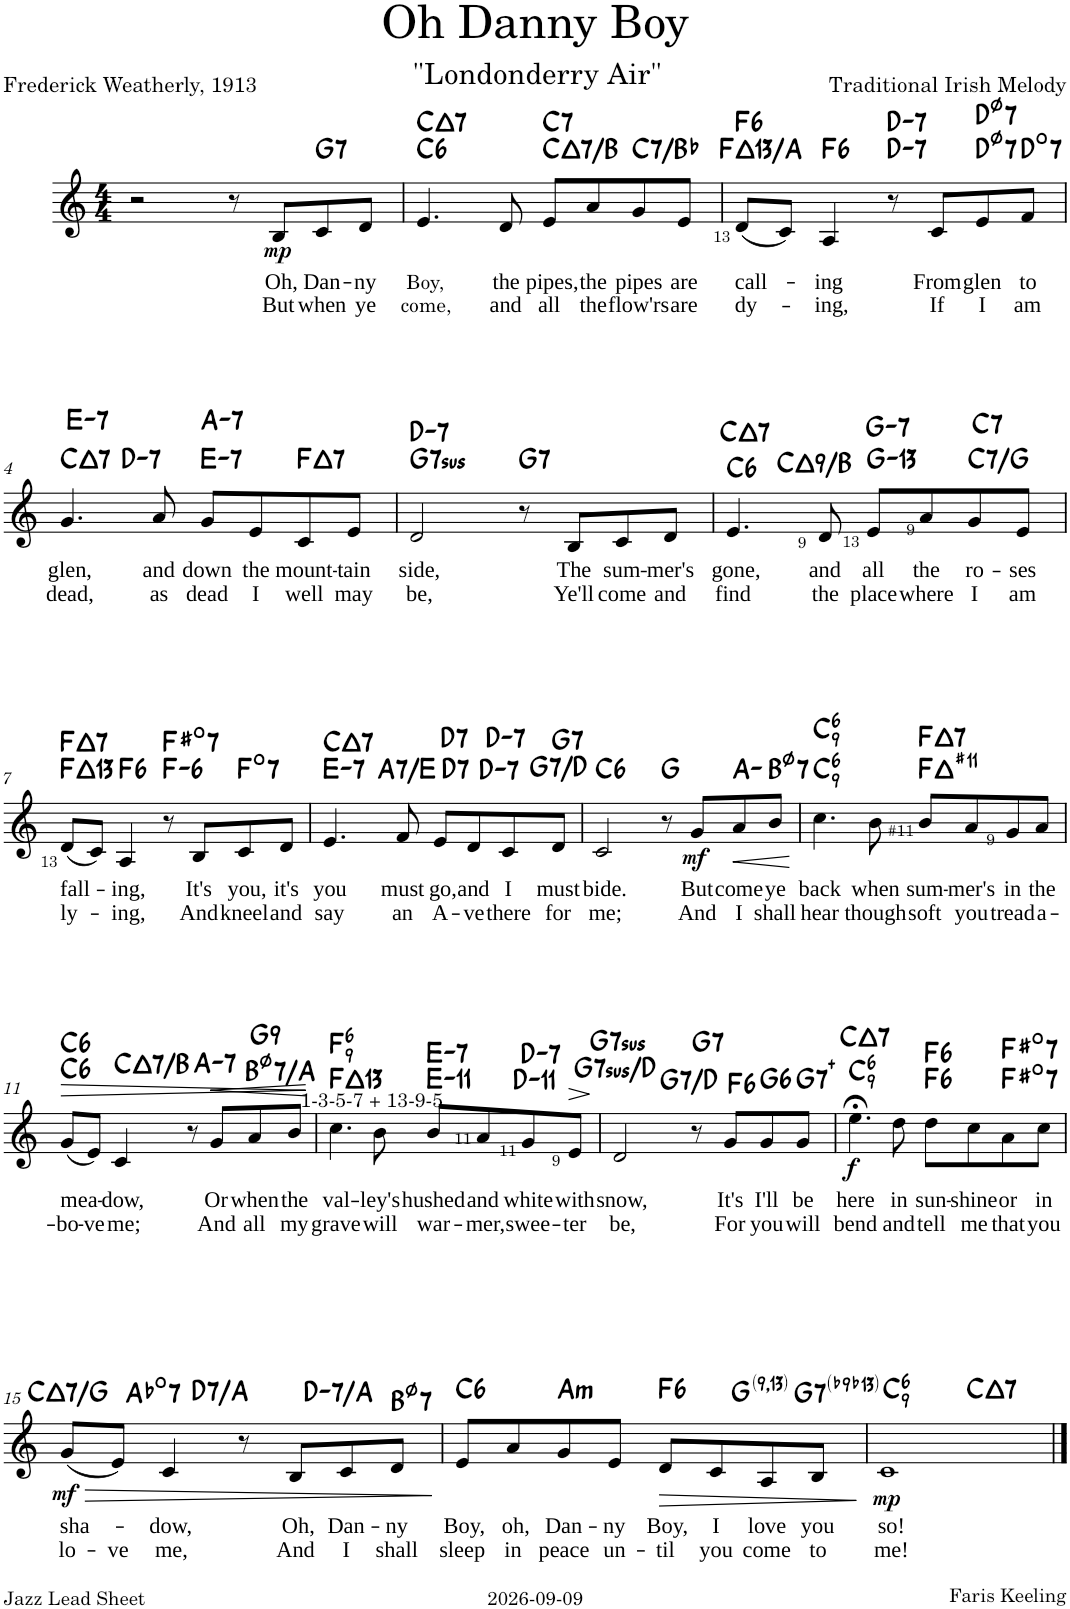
**kern	**text	**text	**dynam	**harte
*part1	*part1	*part1	*part1	*part1
*staff1	*staff1	*staff1	*staff1	*
*I"Piano	*	*	*	*
*I'Pno.	*	*	*	*
*clefG2	*	*	*	*
*k[]	*	*	*	*
*M4/4	*	*	*	*
=1	=1	=1	=1	=1
2r	.	.	.	.
8r	.	.	.	.
!	!LO:LY:b	!LO:LY:b	!LO:DY:b	!
8B/L	Oh,	But	mp	.
!	!LO:LY:b	!LO:LY:b	!	!LO:H:kt=7
8c/	Dan-	when	.	G:7
!	!LO:LY:b	!LO:LY:b	!	!
8d/J	-ny	ye	.	.
=2	=2	=2	=2	=2
!	!LO:LY:b	!LO:LY:b	!	!LO:H:n=1:kt=6
!	!	!	!	!LO:H:n=2:kt=7
4.e/	Boy,	come,	.	C:maj6 C:maj7
!	!LO:LY:b	!LO:LY:b	!	!
8d/	the	and	.	.
!	!LO:LY:b	!LO:LY:b	!	!LO:H:n=1:kt=7
!	!	!	!	!LO:H:n=2:kt=7
8e/L	pipes,	all	.	C:maj7/7 C:7
!	!LO:LY:b	!LO:LY:b	!	!
8a/	the	the	.	.
!	!LO:LY:b	!LO:LY:b	!	!LO:H:kt=7
8g/	pipes	flow'rs	.	C:7/b7
!	!LO:LY:b	!LO:LY:b	!	!
8e/J	are	are	.	.
=3	=3	=3	=3	=3
!	!LO:LY:b	!LO:LY:b	!	!LO:H:n=1:kt=13
!	!	!	!	!LO:H:n=2:kt=6
(8d/L	call-	dy-	.	F:maj9(11,13)/3 F:maj6
8c/J)	.	.	.	.
!	!LO:LY:b	!LO:LY:b	!	!LO:H:kt=6
4A/	-ing	-ing,	.	F:maj6
!	!	!	!	!LO:H:n=1:kt=7
!	!	!	!	!LO:H:n=2:kt=7
8r	.	.	.	D:min7 D:min7
!	!LO:LY:b	!LO:LY:b	!	!
8c/L	From	If	.	.
!	!LO:LY:b	!LO:LY:b	!	!LO:H:n=1:kt=7
!	!	!	!	!LO:H:n=2:kt=7
8e/	glen	I	.	D:hdim7 D:hdim7
!	!LO:LY:b	!LO:LY:b	!	!LO:H:kt=7
8f/J	to	am	.	D:dim7
!!LO:LB:g=z
=4	=4	=4	=4	=4
!	!LO:LY:b	!LO:LY:b	!	!LO:H:n=1:kt=7
!	!	!	!	!LO:H:n=2:kt=7
*^	*	*	*	*
4.g/	4ryy	glen,	dead,	.	C:maj7 E:min7
!	!	!	!	!	!LO:H:kt=7
.	2.ryy	.	.	.	D:min7
!	!	!LO:LY:b	!LO:LY:b	!	!
8a/	.	and	as	.	.
!	!	!LO:LY:b	!LO:LY:b	!	!LO:H:n=1:kt=7
!	!	!	!	!	!LO:H:n=2:kt=7
8g/L	.	down	dead	.	E:min7 A:min7
!	!	!LO:LY:b	!LO:LY:b	!	!
8e/	.	the	I	.	.
!	!	!LO:LY:b	!LO:LY:b	!	!LO:H:kt=7
8c/	.	mount-	well	.	F:maj7
!	!	!LO:LY:b	!LO:LY:b	!	!
8e/J	.	-tain	may	.	.
=5	=5	=5	=5	=5	=5
!	!	!LO:LY:b	!LO:LY:b	!	!LO:H:n=1:kt=7sus
!	!	!	!	!	!LO:H:n=2:kt=7
*v	*v	*	*	*	*
2d/	side,	be,	.	G:sus4(7) D:min7
!	!	!	!	!LO:H:kt=7
8r	.	.	.	G:7
!	!LO:LY:b	!LO:LY:b	!	!
8B/L	The	Ye'll	.	.
!	!LO:LY:b	!LO:LY:b	!	!
8c/	sum-	come	.	.
!	!LO:LY:b	!LO:LY:b	!	!
8d/J	-mer's	and	.	.
=6	=6	=6	=6	=6
!	!LO:LY:b	!LO:LY:b	!	!LO:H:n=1:kt=6
!	!	!	!	!LO:H:n=2:kt=7
*^	*	*	*	*
4.e/	4ryy	gone,	find	.	C:maj6 C:maj7
!	!	!	!	!	!LO:H:kt=9
.	2.ryy	.	.	.	C:maj9/7
!	!	!LO:LY:b	!LO:LY:b	!	!
8d/	.	and	the	.	.
!	!	!LO:LY:b	!LO:LY:b	!	!LO:H:n=1:kt=13
!	!	!	!	!	!LO:H:n=2:kt=7
8e/L	.	all	place	.	G:min9(11,13) G:min7
!	!	!LO:LY:b	!LO:LY:b	!	!
8a/	.	the	where	.	.
!	!	!LO:LY:b	!LO:LY:b	!	!LO:H:n=1:kt=7
!	!	!	!	!	!LO:H:n=2:kt=7
8g/	.	ro-	I	.	C:7/5 C:7
!	!	!LO:LY:b	!LO:LY:b	!	!
8e/J	.	-ses	am	.	.
!!LO:LB:g=z	!!
=7	=7	=7	=7	=7	=7
!	!	!LO:LY:b	!LO:LY:b	!	!LO:H:n=1:kt=13
!	!	!	!	!	!LO:H:n=2:kt=7
*v	*v	*	*	*	*
(8d/L	fall-	ly-	.	F:maj9(11,13) F:maj7
8c/J)	.	.	.	.
!	!LO:LY:b	!LO:LY:b	!	!LO:H:kt=6
4A/	-ing,	-ing,	.	F:maj6
!	!	!	!	!LO:H:n=1:kt=6
!	!	!	!	!LO:H:n=2:kt=7
8r	.	.	.	F:min6 F#:dim7
!	!LO:LY:b	!LO:LY:b	!	!
8Bn/L	It's	And	.	.
!	!LO:LY:b	!LO:LY:b	!	!LO:H:kt=7
8cn/	you,	kneel	.	F:dim7
!	!LO:LY:b	!LO:LY:b	!	!
8d/J	it's	and	.	.
=8	=8	=8	=8	=8
!	!LO:LY:b	!LO:LY:b	!	!LO:H:n=1:kt=7
!	!	!	!	!LO:H:n=2:kt=7
*^	*	*	*	*
4.e/	4ryy	you	say	.	E:min7 C:maj7
!	!	!	!	!	!LO:H:kt=7
.	2.ryy	.	.	.	A:7/5
!	!	!LO:LY:b	!LO:LY:b	!	!
8f/	.	must	an	.	.
!	!	!LO:LY:b	!LO:LY:b	!	!LO:H:n=1:kt=7
!	!	!	!	!	!LO:H:n=2:kt=7
8e/L	.	go,	A-	.	D:7 D:7
!	!	!LO:LY:b	!LO:LY:b	!	!
8d/	.	and	-ve	.	.
!	!	!LO:LY:b	!LO:LY:b	!	!LO:H:n=1:kt=7
!	!	!	!	!	!LO:H:n=2:kt=7
8c/	.	I	there	.	D:min7 D:min7
!	!	!LO:LY:b	!LO:LY:b	!	!LO:H:n=1:kt=7
!	!	!	!	!	!LO:H:n=2:kt=7
8d/J	.	must	for	.	G:7/5 G:7
=9	=9	=9	=9	=9	=9
!	!	!LO:LY:b	!LO:LY:b	!	!LO:H:kt=6
*v	*v	*	*	*	*
2c/	bide.	me;	.	C:maj6
8r	.	.	.	G:maj
!	!LO:LY:b	!LO:LY:b	!LO:DY:b	!
8g/L	But	And	mf	.
!	!LO:LY:b	!LO:LY:b	!LO:HP:b	!
8a/	come	I	<	A:min
!	!LO:LY:b	!LO:LY:b	!	!LO:H:kt=7
8b/J	ye	shall	.	B:hdim7
.	.	.	[	.
=10	=10	=10	=10	=10
!	!LO:LY:b	!LO:LY:b	!	!LO:H:n=1:kt=6
!	!	!	!	!LO:H:n=2:kt=6
4.cc\	back	hear	.	C:maj6(9) C:maj6(9)
!	!LO:LY:b	!LO:LY:b	!	!
8b\	when	though	.	.
!	!LO:LY:b	!LO:LY:b	!	!LO:H:n=2:kt=7
8b/L	sum-	soft	.	F:maj(#11) F:maj7
!	!LO:LY:b	!LO:LY:b	!	!
8a/	-mer's	you	.	.
!	!LO:LY:b	!LO:LY:b	!	!
8g/	in	tread	.	.
!	!LO:LY:b	!LO:LY:b	!	!
8a/J	the	a-	.	.
!!LO:LB:g=z
=11	=11	=11	=11	=11
!	!LO:LY:b	!LO:LY:b	!LO:HP:b	!LO:H:n=1:kt=6
!	!	!	!	!LO:H:n=2:kt=6
(8g/L	mea-	-bo-	>	C:maj6 C:maj6
!	!	!LO:LY:b	!	!
8e/J)	.	-ve	.	.
!	!LO:LY:b	!LO:LY:b	!	!LO:H:kt=7
4c/	-dow,	me;	.	C:maj7/7
!	!	!	!	!LO:H:kt=7
8r	.	.	.	A:min7
!	!LO:LY:b	!LO:LY:b	!LO:HP:b	!
8g/L	Or	And	<	.
!	!LO:LY:b	!LO:LY:b	!	!LO:H:n=1:kt=7
!	!	!	!	!LO:H:n=2:kt=9
8a/	when	all	.	B:hdim7/b7 G:9
!	!LO:LY:b	!LO:LY:b	!	!
8b/J	the	my	.	.
.	.	.	] [	.
=12	=12	=12	=12	=12
!LO:TX:a:t=1-3-5-7 + 13-9-5	!	!	!	!
!	!LO:LY:b	!LO:LY:b	!	!LO:H:n=1:kt=13
!	!	!	!	!LO:H:n=2:kt=6
4.cc\	val-	grave	.	F:maj9(11,13) F:maj6(9)
!	!LO:LY:b	!LO:LY:b	!	!
8bn\	-ley's	will	.	.
!	!LO:LY:b	!LO:LY:b	!	!LO:H:n=1:kt=11
!	!	!	!	!LO:H:n=2:kt=7
8b/L	hushed	war-	.	E:min9(11) E:min7
!	!LO:LY:b	!LO:LY:b	!	!
8a/	and	-mer,	.	.
!	!LO:LY:b	!LO:LY:b	!	!LO:H:n=1:kt=11
!	!	!	!	!LO:H:n=2:kt=7
8g/	white	swee-	.	D:min9(11) D:min7
!	!LO:LY:b	!LO:LY:b	!LO:HP:b	!
8e/J	with	-ter	>	.
.	.	.	]	.
=13	=13	=13	=13	=13
!	!LO:LY:b	!LO:LY:b	!	!LO:H:n=1:kt=7sus
!	!	!	!	!LO:H:n=2:kt=7sus
2d/	snow,	be,	.	G:sus4(7)/5 G:sus4(7)
!	!	!	!	!LO:H:n=1:kt=7
!	!	!	!	!LO:H:n=2:kt=7
8r	.	.	.	G:7/5 G:7
!	!LO:LY:b	!LO:LY:b	!	!LO:H:kt=6
8g/L	It's	For	.	F:maj6
!	!LO:LY:b	!LO:LY:b	!	!LO:H:kt=6
8g/	I'll	you	.	G:maj6
!	!LO:LY:b	!LO:LY:b	!	!LO:H:kt=7+
8g/J	be	will	.	G:aug(b7)
=14	=14	=14	=14	=14
!	!LO:LY:b	!LO:LY:b	!LO:DY:b	!LO:H:n=1:kt=6
!	!	!	!	!LO:H:n=2:kt=7
4.ee;<\	here	bend	f	C:maj6(9) C:maj7
!	!LO:LY:b	!LO:LY:b	!	!
8dd\	in	and	.	.
!	!LO:LY:b	!LO:LY:b	!	!LO:H:n=1:kt=6
!	!	!	!	!LO:H:n=2:kt=6
8dd\L	sun-	tell	.	F:maj6 F:maj6
!	!LO:LY:b	!LO:LY:b	!	!
8cc\	-shine	me	.	.
!	!LO:LY:b	!LO:LY:b	!	!LO:H:n=1:kt=7
!	!	!	!	!LO:H:n=2:kt=7
8a\	or	that	.	F#:dim7 F#:dim7
!	!LO:LY:b	!LO:LY:b	!	!
8cc\J	in	you	.	.
!!LO:LB:g=z
=15	=15	=15	=15	=15
!	!LO:LY:b	!LO:LY:b	!LO:HP:b	!
!	!	!	!LO:DY:n=1:b	!LO:H:kt=7
(8g/L	sha-	lo-	> mf	C:maj7/5
!	!	!LO:LY:b	!	!LO:H:kt=7
8en/J)	.	-ve	.	Ab:dim7
!	!LO:LY:b	!LO:LY:b	!	!LO:H:kt=7
4c/	-dow,	me,	.	D:7/5
8r	.	.	.	.
!	!LO:LY:b	!LO:LY:b	!	!
8B/L	Oh,	And	.	.
!	!LO:LY:b	!LO:LY:b	!	!LO:H:kt=7
8c/	Dan-	I	.	D:min7/5
!	!LO:LY:b	!LO:LY:b	!	!LO:H:kt=7
8d/J	-ny	shall	.	B:hdim7
.	.	.	]	.
=16	=16	=16	=16	=16
!	!LO:LY:b	!LO:LY:b	!	!LO:H:kt=6
8e/L	Boy,	sleep	.	C:maj6
!	!LO:LY:b	!LO:LY:b	!	!
8a/	oh,	in	.	.
!	!LO:LY:b	!LO:LY:b	!	!LO:H:kt=m
8g/	Dan-	peace	.	A:min
!	!LO:LY:b	!LO:LY:b	!	!
8e/J	-ny	un-	.	.
!	!LO:LY:b	!LO:LY:b	!LO:HP:b	!LO:H:kt=6
8d/L	Boy,	-til	>	F:maj6
!	!LO:LY:b	!LO:LY:b	!	!
8c/	I	you	.	.
!	!LO:LY:b	!LO:LY:b	!	!
8A/	love	come	.	G:maj(9,13)
!	!LO:LY:b	!LO:LY:b	!	!LO:H:kt=7
8B/J	you	to	.	G:7(b9,b13)
.	.	.	]	.
=17	=17	=17	=17	=17
!	!LO:LY:b	!LO:LY:b	!LO:DY:b	!LO:H:kt=6
*^	*	*	*	*
1c	2ryy	so!	me!	mp	C:maj6(9)
!	!	!	!	!	!LO:H:kt=7
.	2ryy	.	.	.	C:maj7
*v	*v	*	*	*	*
==	==	==	==	==
*-	*-	*-	*-	*-
